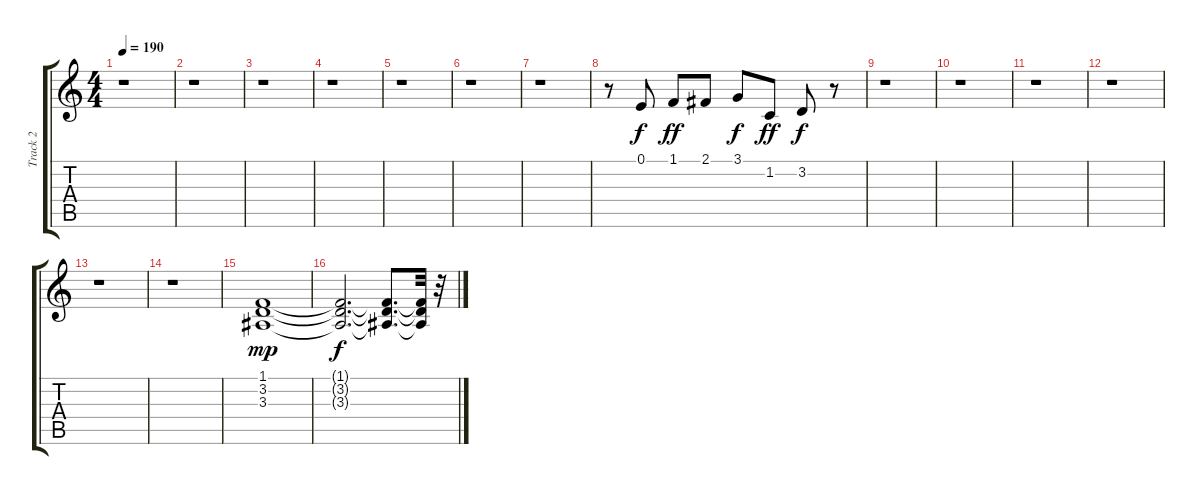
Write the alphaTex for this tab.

\track ("Track 2" "Track 2") {instrument tenorsax}
\staff {score tabs}
\tuning (E4 B3 G3 D3 A2 E2) {hide}
\ts (4 4)
\tempo 190
\clef g2
\ks c
r.1{dy f} |
r.1 |
r.1 |
r.1 |
r.1 |
r.1 |
r.1 |
r.8 0.1.8 1.1.8{dy ff} 2.1.8 3.1.8{dy f} 1.2.8{dy ff} 3.2.8{dy f} r.8 |
r.1 |
r.1 |
r.1 |
r.1 |
r.1 |
r.1 |
(1.1 3.2 3.3).1{dy mp volume 16} |
(1.1{t} 3.2{t} 3.3{t}).2{d dy f} (1.1{t} 3.2{t} 3.3{t}).8{d} (1.1{t} 3.2{t} 3.3{t}).32 r.32
